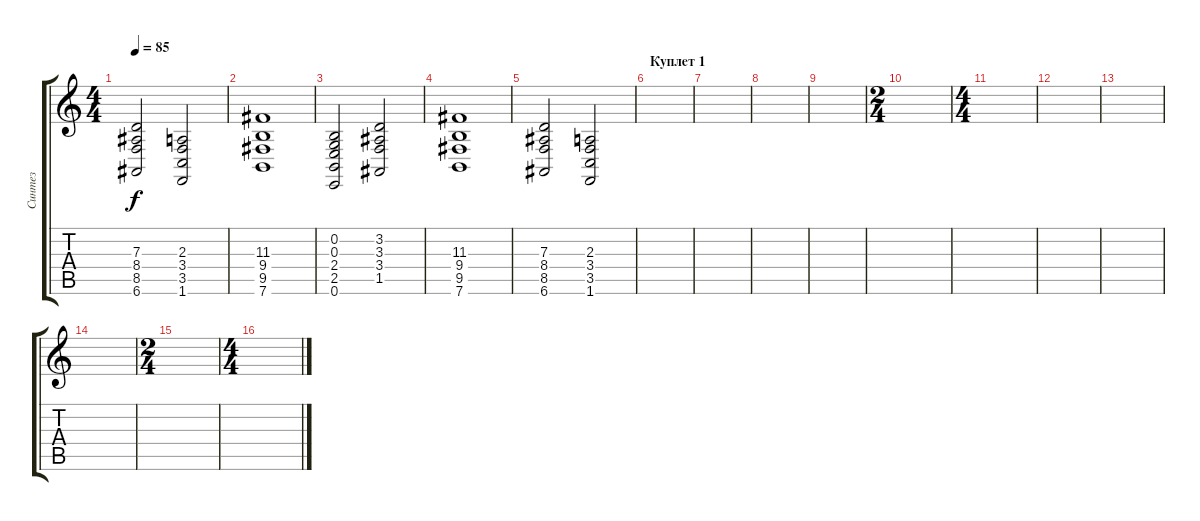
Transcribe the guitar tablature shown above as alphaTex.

\track ("Синтез" "Синтез") {instrument pad4choir}
\staff {score tabs}
\tuning (E4 B3 G3 D3 A2 E2) {hide}
\ts (4 4)
\tempo 85
\clef g2
\ks c
(7.3 8.4 8.5 6.6).2{dy f} (2.3 3.4 3.5 1.6).2 |
(11.3 9.4 9.5 7.6).1 |
(0.2 0.3 2.4 2.5 0.6).2 (3.2 3.3 3.4 1.5).2 |
(11.3 9.4 9.5 7.6).1 |
(7.3 8.4 8.5 6.6).2 (2.3 3.4 3.5 1.6).2 |
\section ("" "Куплет 1")
|
|
|
|
\ts (2 4)
|
\ts (4 4)
|
|
|
|
\ts (2 4)
|
\ts (4 4)
